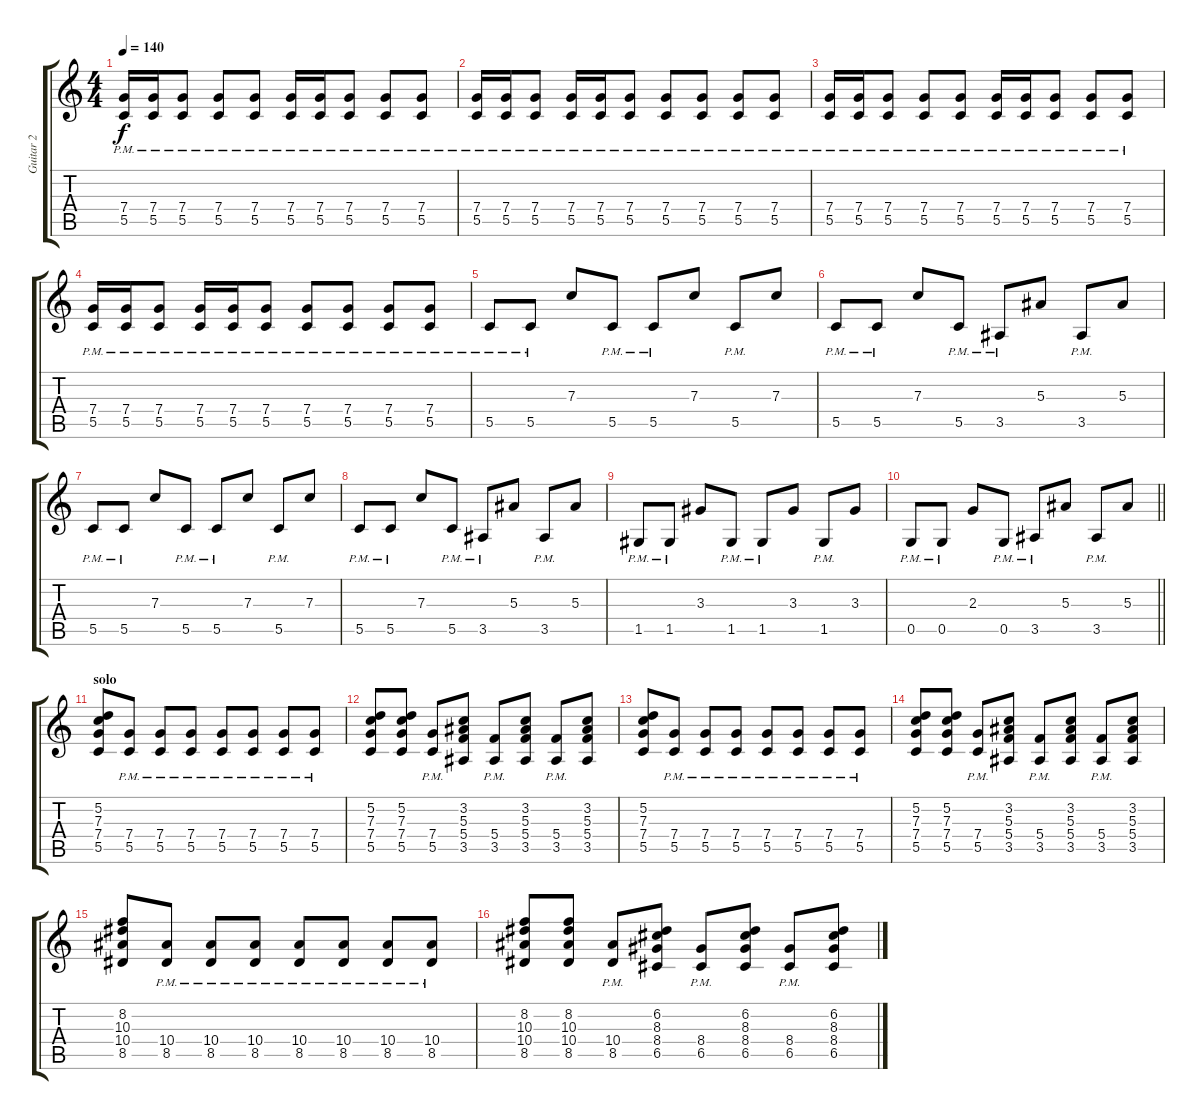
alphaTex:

\track ("Guitar 2" "Guitar 2") {instrument distortionguitar}
\staff {score tabs}
\tuning (D4 A3 F3 C3 G2 D2) {hide}
\ts (4 4)
\tempo 140
\clef g2
\ks c
(7.4{pm} 5.5{pm}).16{dy f} (7.4{pm} 5.5{pm}).16 (7.4{pm} 5.5{pm}).8 (7.4{pm} 5.5{pm}).8 (7.4{pm} 5.5{pm}).8 (7.4{pm} 5.5{pm}).16 (7.4{pm} 5.5{pm}).16 (7.4{pm} 5.5{pm}).8 (7.4{pm} 5.5{pm}).8 (7.4{pm} 5.5{pm}).8 |
(7.4{pm} 5.5{pm}).16 (7.4{pm} 5.5{pm}).16 (7.4{pm} 5.5{pm}).8 (7.4{pm} 5.5{pm}).16 (7.4{pm} 5.5{pm}).16 (7.4{pm} 5.5{pm}).8 (7.4{pm} 5.5{pm}).8 (7.4{pm} 5.5{pm}).8 (7.4{pm} 5.5{pm}).8 (7.4{pm} 5.5{pm}).8 |
(7.4{pm} 5.5{pm}).16 (7.4{pm} 5.5{pm}).16 (7.4{pm} 5.5{pm}).8 (7.4{pm} 5.5{pm}).8 (7.4{pm} 5.5{pm}).8 (7.4{pm} 5.5{pm}).16 (7.4{pm} 5.5{pm}).16 (7.4{pm} 5.5{pm}).8 (7.4{pm} 5.5{pm}).8 (7.4{pm} 5.5{pm}).8 |
(7.4{pm} 5.5{pm}).16 (7.4{pm} 5.5{pm}).16 (7.4{pm} 5.5{pm}).8 (7.4{pm} 5.5{pm}).16 (7.4{pm} 5.5{pm}).16 (7.4{pm} 5.5{pm}).8 (7.4{pm} 5.5{pm}).8 (7.4{pm} 5.5{pm}).8 (7.4{pm} 5.5{pm}).8 (7.4{pm} 5.5{pm}).8 |
5.5{pm}.8 5.5{pm}.8 7.3.8 5.5{pm}.8 5.5{pm}.8 7.3.8 5.5{pm}.8 7.3.8 |
5.5{pm}.8 5.5{pm}.8 7.3.8 5.5{pm}.8 3.5{pm}.8 5.3.8 3.5{pm}.8 5.3.8 |
5.5{pm}.8 5.5{pm}.8 7.3.8 5.5{pm}.8 5.5{pm}.8 7.3.8 5.5{pm}.8 7.3.8 |
5.5{pm}.8 5.5{pm}.8 7.3.8 5.5{pm}.8 3.5{pm}.8 5.3.8 3.5{pm}.8 5.3.8 |
1.5{pm}.8 1.5{pm}.8 3.3.8 1.5{pm}.8 1.5{pm}.8 3.3.8 1.5{pm}.8 3.3.8 |
\barLineRight lightlight
0.5{pm}.8 0.5{pm}.8 2.3.8 0.5{pm}.8 3.5{pm}.8 5.3.8 3.5{pm}.8 5.3.8 |
\section ("" "solo")
(5.2 7.3 7.4 5.5).8 (7.4{pm} 5.5{pm}).8 (7.4{pm} 5.5{pm}).8 (7.4{pm} 5.5{pm}).8 (7.4{pm} 5.5{pm}).8 (7.4{pm} 5.5{pm}).8 (7.4{pm} 5.5{pm}).8 (7.4{pm} 5.5{pm}).8 |
(5.2 7.3 7.4 5.5).8 (5.2 7.3 7.4 5.5).8 (7.4{pm} 5.5{pm}).8 (3.2 5.3 5.4 3.5).8 (5.4{pm} 3.5{pm}).8 (3.2 5.3 5.4 3.5).8 (5.4{pm} 3.5{pm}).8 (3.2 5.3 5.4 3.5).8 |
(5.2 7.3 7.4 5.5).8 (7.4{pm} 5.5{pm}).8 (7.4{pm} 5.5{pm}).8 (7.4{pm} 5.5{pm}).8 (7.4{pm} 5.5{pm}).8 (7.4{pm} 5.5{pm}).8 (7.4{pm} 5.5{pm}).8 (7.4{pm} 5.5{pm}).8 |
(5.2 7.3 7.4 5.5).8 (5.2 7.3 7.4 5.5).8 (7.4{pm} 5.5{pm}).8 (3.2 5.3 5.4 3.5).8 (5.4{pm} 3.5{pm}).8 (3.2 5.3 5.4 3.5).8 (5.4{pm} 3.5{pm}).8 (3.2 5.3 5.4 3.5).8 |
(8.2 10.3 10.4 8.5).8 (10.4{pm} 8.5{pm}).8 (10.4{pm} 8.5{pm}).8 (10.4{pm} 8.5{pm}).8 (10.4{pm} 8.5{pm}).8 (10.4{pm} 8.5{pm}).8 (10.4{pm} 8.5{pm}).8 (10.4{pm} 8.5{pm}).8 |
(8.2 10.3 10.4 8.5).8 (8.2 10.3 10.4 8.5).8 (10.4{pm} 8.5{pm}).8 (6.2 8.3 8.4 6.5).8 (8.4{pm} 6.5{pm}).8 (6.2 8.3 8.4 6.5).8 (8.4{pm} 6.5{pm}).8 (6.2 8.3 8.4 6.5).8
